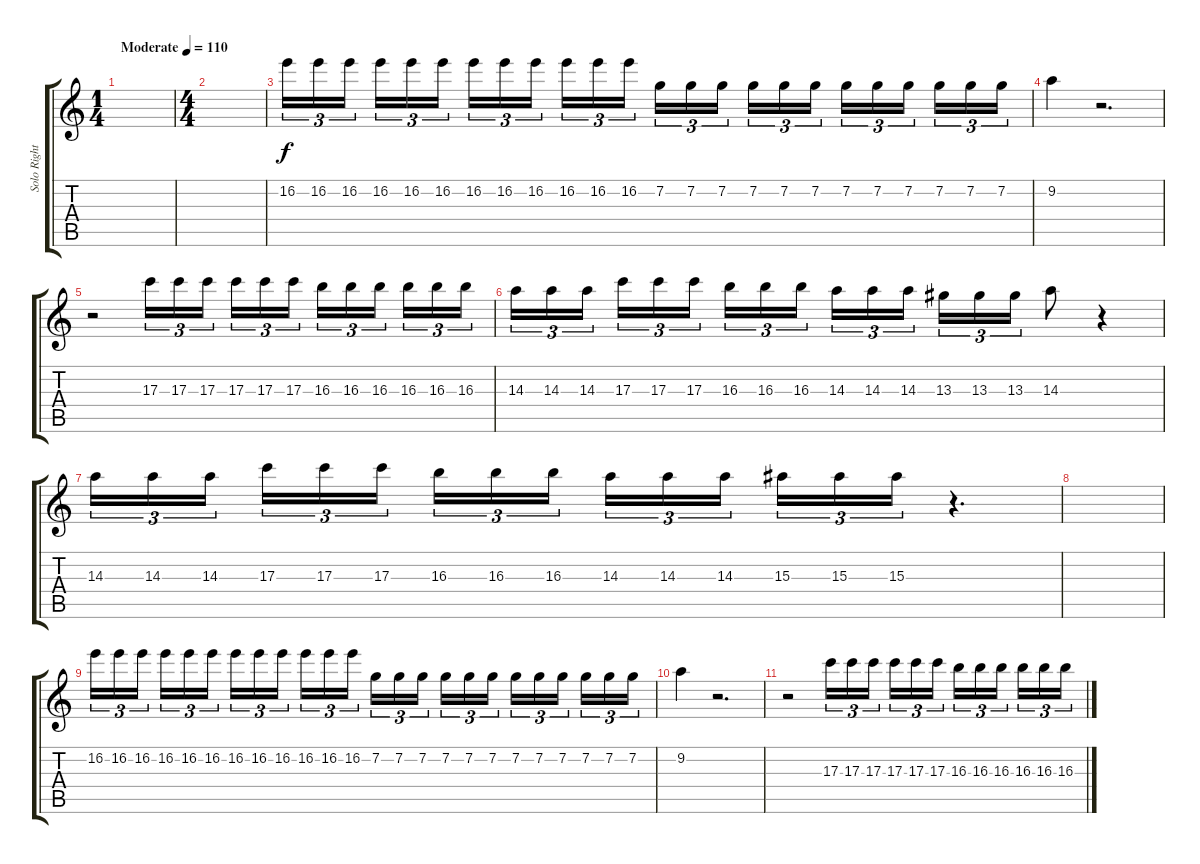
\track ("Solo Right" "Solo Right") {instrument distortionguitar}
\staff {score tabs}
\tuning (F4 C4 G3 D3 A2 E2) {hide}
\ts (1 4)
\tempo (110 "Moderate")
\clef g2
\ks c
|
\ts (4 4)
|
16.2.16{tu (3 2)} 16.2.16{tu (3 2)} 16.2.16{tu (3 2) beam splitsecondary} 16.2.16{tu (3 2)} 16.2.16{tu (3 2)} 16.2.16{tu (3 2)} 16.2.16{tu (3 2)} 16.2.16{tu (3 2)} 16.2.16{tu (3 2) beam splitsecondary} 16.2.16{tu (3 2)} 16.2.16{tu (3 2)} 16.2.16{tu (3 2)} 7.2.16{tu (3 2)} 7.2.16{tu (3 2)} 7.2.16{tu (3 2) beam splitsecondary} 7.2.16{tu (3 2)} 7.2.16{tu (3 2)} 7.2.16{tu (3 2)} 7.2.16{tu (3 2)} 7.2.16{tu (3 2)} 7.2.16{tu (3 2) beam splitsecondary} 7.2.16{tu (3 2)} 7.2.16{tu (3 2)} 7.2.16{tu (3 2)} |
9.2.4 r.2{d} |
r.2 17.3.16{tu (3 2)} 17.3.16{tu (3 2)} 17.3.16{tu (3 2) beam splitsecondary} 17.3.16{tu (3 2)} 17.3.16{tu (3 2)} 17.3.16{tu (3 2)} 16.3.16{tu (3 2)} 16.3.16{tu (3 2)} 16.3.16{tu (3 2) beam splitsecondary} 16.3.16{tu (3 2)} 16.3.16{tu (3 2)} 16.3.16{tu (3 2)} |
14.3.16{tu (3 2)} 14.3.16{tu (3 2)} 14.3.16{tu (3 2) beam splitsecondary} 17.3.16{tu (3 2)} 17.3.16{tu (3 2)} 17.3.16{tu (3 2)} 16.3.16{tu (3 2)} 16.3.16{tu (3 2)} 16.3.16{tu (3 2) beam splitsecondary} 14.3.16{tu (3 2)} 14.3.16{tu (3 2)} 14.3.16{tu (3 2)} 13.3.16{tu (3 2)} 13.3.16{tu (3 2)} 13.3.16{tu (3 2)} 14.3.8 r.4 |
14.3.16{tu (3 2)} 14.3.16{tu (3 2)} 14.3.16{tu (3 2) beam splitsecondary} 17.3.16{tu (3 2)} 17.3.16{tu (3 2)} 17.3.16{tu (3 2)} 16.3.16{tu (3 2)} 16.3.16{tu (3 2)} 16.3.16{tu (3 2) beam splitsecondary} 14.3.16{tu (3 2)} 14.3.16{tu (3 2)} 14.3.16{tu (3 2)} 15.3.16{tu (3 2)} 15.3.16{tu (3 2)} 15.3.16{tu (3 2)} r.4{d} |
|
16.2.16{tu (3 2)} 16.2.16{tu (3 2)} 16.2.16{tu (3 2) beam splitsecondary} 16.2.16{tu (3 2)} 16.2.16{tu (3 2)} 16.2.16{tu (3 2)} 16.2.16{tu (3 2)} 16.2.16{tu (3 2)} 16.2.16{tu (3 2) beam splitsecondary} 16.2.16{tu (3 2)} 16.2.16{tu (3 2)} 16.2.16{tu (3 2)} 7.2.16{tu (3 2)} 7.2.16{tu (3 2)} 7.2.16{tu (3 2) beam splitsecondary} 7.2.16{tu (3 2)} 7.2.16{tu (3 2)} 7.2.16{tu (3 2)} 7.2.16{tu (3 2)} 7.2.16{tu (3 2)} 7.2.16{tu (3 2) beam splitsecondary} 7.2.16{tu (3 2)} 7.2.16{tu (3 2)} 7.2.16{tu (3 2)} |
9.2.4 r.2{d} |
r.2 17.3.16{tu (3 2)} 17.3.16{tu (3 2)} 17.3.16{tu (3 2) beam splitsecondary} 17.3.16{tu (3 2)} 17.3.16{tu (3 2)} 17.3.16{tu (3 2)} 16.3.16{tu (3 2)} 16.3.16{tu (3 2)} 16.3.16{tu (3 2) beam splitsecondary} 16.3.16{tu (3 2)} 16.3.16{tu (3 2)} 16.3.16{tu (3 2)}
